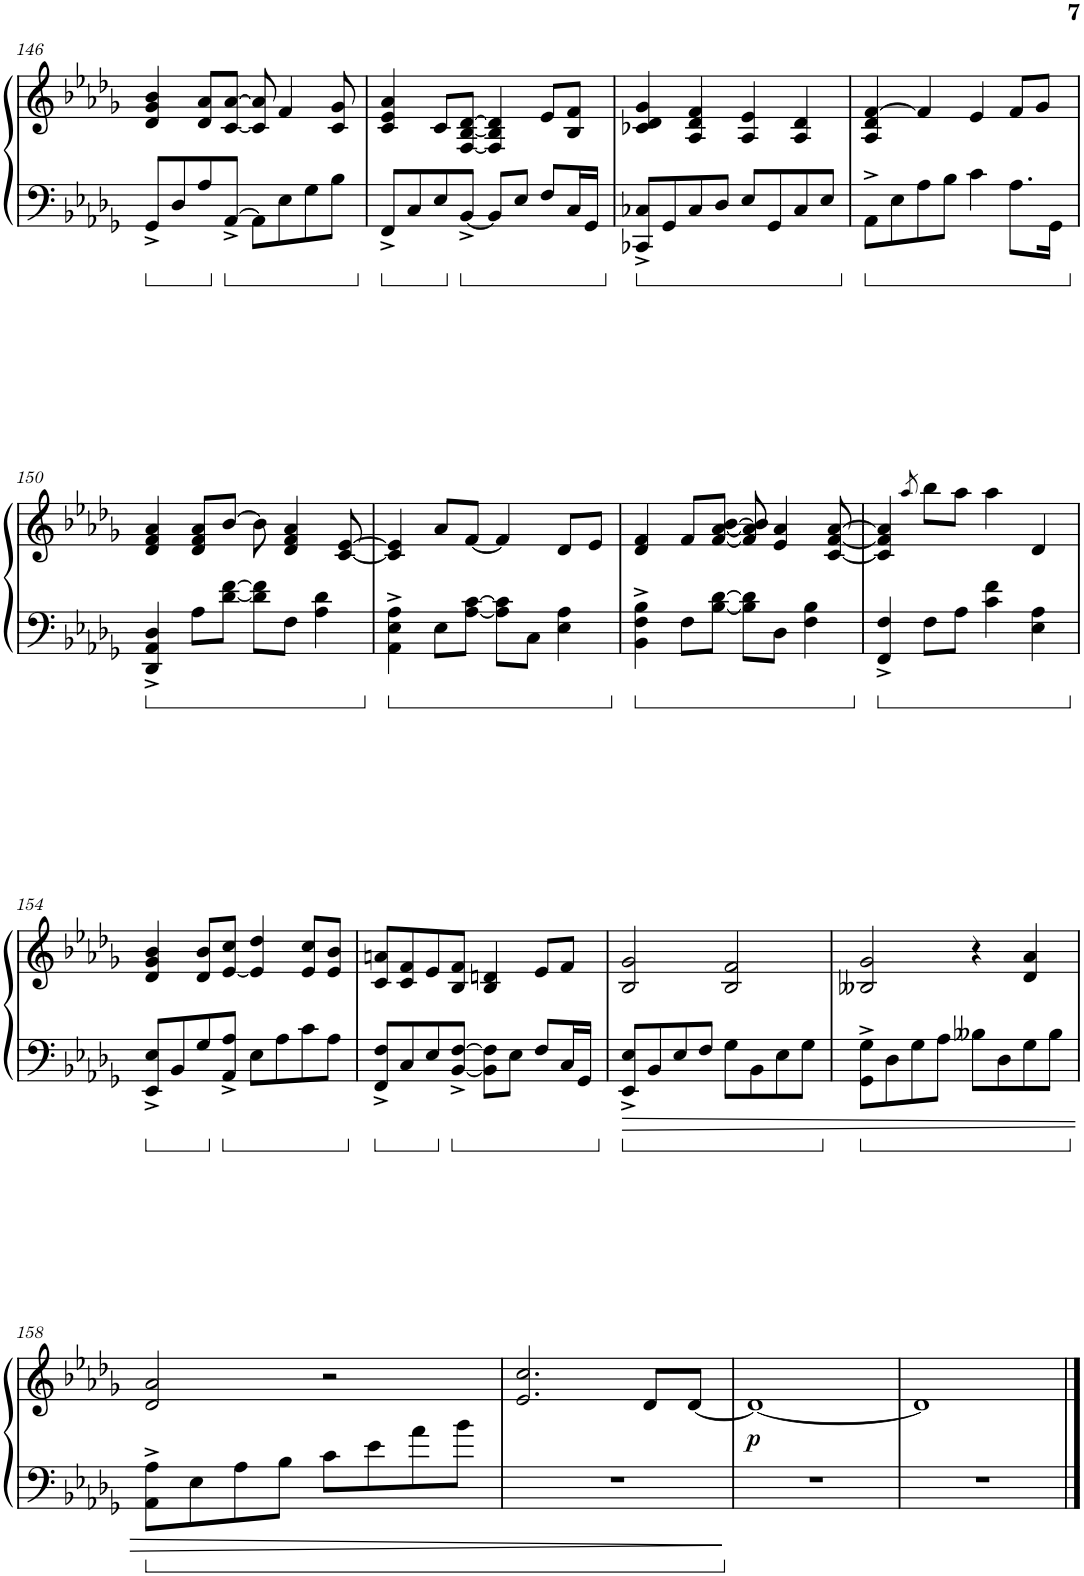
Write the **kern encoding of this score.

**kern	**kern	**dynam
*part1	*part1	*part1
*staff2	*staff1	*staff1/2
*I"Piano	*	*
*I'Pno.	*	*
!!LO:PB:g=z
*clefF4	*clefG2	*
*k[b-e-a-d-g-]	*k[b-e-a-d-g-]	*
*M4/4	*M4/4	*
=146	=146	=146
8GG-^/L	4d-/ 4g-/ 4b-/	.
8D-/	.	.
8A-/	8d-/ 8a-/L	.
[8AA-^/J	[8c/ [8a-/J	.
8AA-\L]	8c/] 8a-/]	.
8E-\	4f/	.
8G-\	.	.
8B-\J	8c/ 8g-/	.
=147	=147	=147
8FF^/L	4c/ 4e-/ 4a-/	.
8C/	.	.
8E-/	8c/L	.
[8BB-^/J	[8F/ [8B-/ [8d-/J	.
8BB-/L]	4F/] 4B-/] 4d-/]	.
8E-/J	.	.
8F/L	8e-/L	.
16C/L	8B-/ 8f/J	.
16GG-/JJ	.	.
=148	=148	=148
8CC-X/^ 8C-X/^L	4c-X/ 4d-/ 4g-/	.
8GG-/	.	.
8C-/	4A-/ 4d-/ 4f/	.
8D-/J	.	.
8E-/L	4A-/ 4e-/	.
8GG-/	.	.
8C-/	4A-/ 4d-/	.
8E-/J	.	.
=149	=149	=149
8AA-^\L	4A-/ 4d-/ [4f/	.
8E-\	.	.
8A-\	4f/]	.
8B-\J	.	.
4c\	4e-/	.
8.A-\L	8f/L	.
.	8g-/J	.
16GG-\Jk	.	.
!!LO:LB:g=z
=150	=150	=150
4DD-/^ 4AA-/^ 4D-/^	4d-/ 4f/ 4a-/	.
8A-\L	8d-/ 8f/ 8a-/L	.
[8d-\ [8f\J	[8b-/J	.
8d-\] 8f\]L	8b-\]	.
8F\J	4d-/ 4f/ 4a-/	.
4A-\ 4d-\	.	.
.	[8c/ [8e-/	.
=151	=151	=151
4AA-\^ 4E-\^ 4A-\^	4c/] 4e-/]	.
8E-\L	8a-/L	.
[8A-\ [8c\J	[8f/J	.
8A-\] 8c\]L	4f/]	.
8C\J	.	.
4E-\ 4A-\	8d-/L	.
.	8e-/J	.
=152	=152	=152
4BB-\^ 4F\^ 4B-\^	4d-/ 4f/	.
8F\L	8f/L	.
[8B-\ [8d-\J	[8f/ [8a-/ [8b-/J	.
8B-\] 8d-\]L	8f/] 8a-/] 8b-/]	.
8D-\J	4e-/ 4a-/	.
4F\ 4B-\	.	.
.	[8c/ [8f/ [8a-/	.
=153	=153	=153
4FF/^ 4F/^	4c/] 4f/] 4a-/]	.
.	8qaa-/	.
8F\L	8bb-\L	.
8A-\J	8aa-\J	.
4c\ 4f\	4aa-\	.
4E-\ 4A-\	4d-/	.
!!LO:LB:g=z
=154	=154	=154
8EE-/^ 8E-/^L	4d-/ 4g-/ 4b-/	.
8BB-/	.	.
8G-/	8d-/ 8b-/L	.
8AA-/^ 8A-/^J	[8e-/ 8cc/J	.
8E-\L	4e-/] 4dd-/	.
8A-\	.	.
8c\	8e-/ 8cc/L	.
8A-\J	8e-/ 8b-/J	.
=155	=155	=155
8FF/^ 8F/^L	8c/ 8an/L	.
8C/	8c/ 8f/	.
8E-/	8e-/	.
[8BB-/^ [8F/^J	8B-/ 8f/J	.
8BB-\] 8F\]L	4B-/ 4dn/	.
8E-\J	.	.
8F/L	8e-/L	.
16C/L	8f/J	.
16GG-/JJ	.	.
=156	=156	=156
8EE-/^ 8E-/^L	2B-/ 2g-/	.
8BB-/	.	.
8E-/	.	.
8F/J	.	.
8G-\L	2B-/ 2f/	.
8BB-\	.	.
8E-\	.	.
8G-\J	.	.
=157	=157	=157
8GG-\^ 8G-\^L	2B--X/ 2g-/	.
8D-\	.	.
8G-\	.	.
8A-\J	.	.
8B--X\L	4r	.
8D-\	.	.
8G-\	4d-/ 4a-/	.
8B--\J	.	.
!!LO:LB:g=z
=158	=158	=158
8AA-\^ 8A-\^L	2d-/ 2a-/	.
8E-\	.	.
8A-\	.	.
8B-\J	.	.
8c\L	2r	.
8e-\	.	.
8a-\	.	.
8b-\J	.	.
=159	=159	=159
1r	2.e-/ 2.cc/	.
.	8d-/L	.
.	[8d-/J	.
=160	=160	=160
!	!	!LO:DY:b
1r	1d-_	p
=161	=161	=161
1r	1d-]	.
==	==	==
*-	*-	*-
